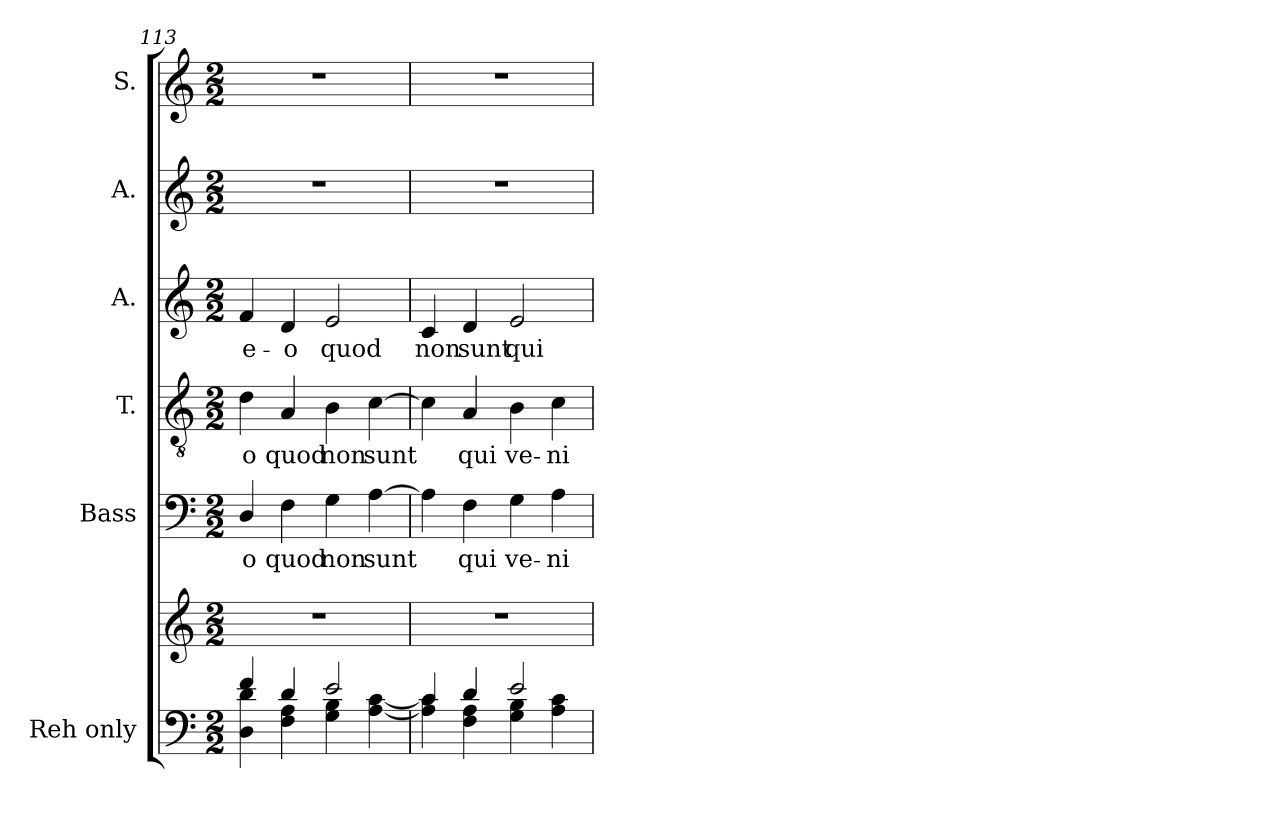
**kern	**kern	**kern	**text	**kern	**text	**kern	**text	**kern	**kern
*part6	*part6	*part5	*part5	*part4	*part4	*part3	*part3	*part2	*part1
*staff7	*staff6	*staff5	*staff5	*staff4	*staff4	*staff3	*staff3	*staff2	*staff1
*I"Reh only	*	*I"Bass	*	*I"T.	*	*I"A.	*	*I"A.	*I"S.
*	*	*I'B.	*	*	*	*	*	*	*
*clefF4	*clefG2	*clefF4	*	*clefGv2	*	*clefG2	*	*clefG2	*clefG2
*	*	*	*	*	*	*ITrd7c12	*	*ITrd7c12	*
*k[]	*k[]	*k[]	*	*k[]	*	*k[]	*	*k[]	*k[]
*C:	*C:	*C:	*	*C:	*	*C:	*	*C:	*C:
*M2/2	*M2/2	*M2/2	*	*M2/2	*	*M2/2	*	*M2/2	*M2/2
=113	=113	=113	=113	=113	=113	=113	=113	=113	=113
*^	*	*	*	*	*	*	*	*	*
!	!	!	!	!LO:LY:b	!	!LO:LY:b	!	!LO:LY:b	!	!
4f/	4D\ 4d\	1r	4D/	-o	4d\	-o	4F/	e-	1r	1r
!	!	!	!	!LO:LY:b	!	!LO:LY:b	!	!LO:LY:b	!	!
4d/	4F\ 4A\	.	4F\	quod	4A/	quod	4D/	-o	.	.
!	!	!	!	!LO:LY:b	!	!LO:LY:b	!	!LO:LY:b	!	!
2e/	4G\ 4B\	.	4G\	non	4B\	non	2E/	quod	.	.
!	!	!	!	!LO:LY:b	!	!LO:LY:b	!	!	!	!
.	[<4A\ [>4c\	.	[>4A\	sunt	[<4c\	sunt	.	.	.	.
=114	=114	=114	=114	=114	=114	=114	=114	=114	=114	=114
!	!	!	!	!	!	!	!	!LO:LY:b	!	!
4c/	4A\] 4c\]	1r	4A\]	.	4c\]	.	4C/	non	1r	1r
!	!	!	!	!LO:LY:b	!	!LO:LY:b	!	!LO:LY:b	!	!
4d/	4F\ 4A\	.	4F\	qui	4A/	qui	4D/	sunt	.	.
!	!	!	!	!LO:LY:b	!	!LO:LY:b	!	!LO:LY:b	!	!
2e/	4G\ 4B\	.	4G\	ve-	4B\	ve-	2E/	qui	.	.
!	!	!	!	!LO:LY:b	!	!LO:LY:b	!	!	!	!
.	4A\ 4c\	.	4A\	-ni-	4c\	-ni-	.	.	.	.
*v	*v	*	*	*	*	*	*	*	*	*
=	=	=	=	=	=	=	=	=	=
*-	*-	*-	*-	*-	*-	*-	*-	*-	*-
